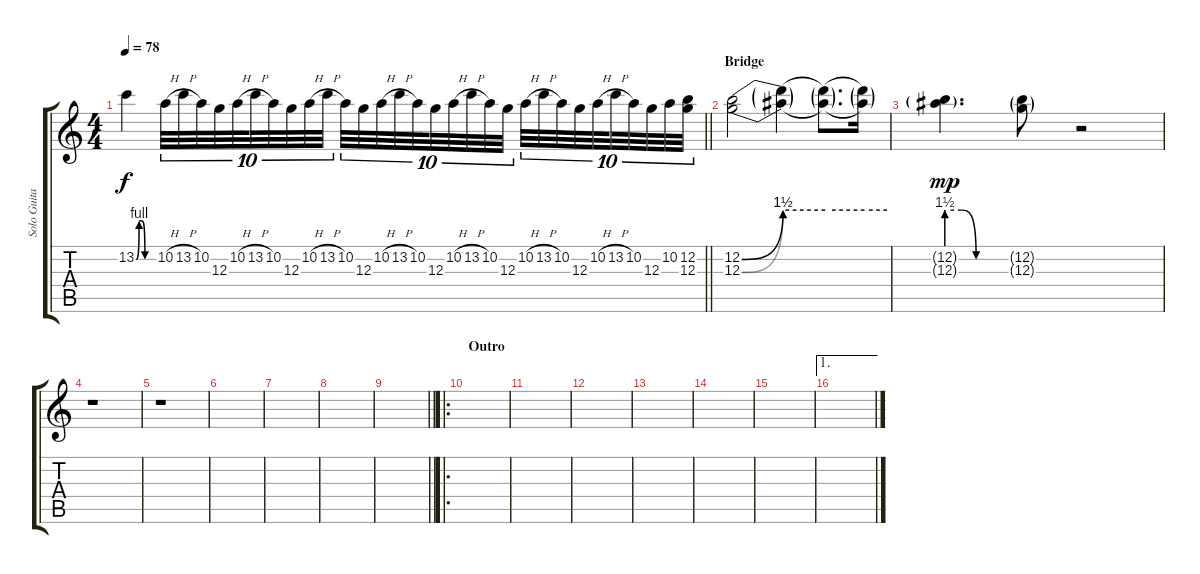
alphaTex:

\track ("Solo Guitar" "Solo Guita") {instrument distortionguitar}
\staff {score tabs}
\tuning (E4 B3 G3 D3 A2 D2) {hide}
\ts (4 4)
\tempo 78
\clef g2
\barLineRight lightlight
\ks c
13.2{be (custom 0 0 10 4 20 4 30 0 60 0)}.4{dy f} 10.2{h}.32{tu (10 8)} 13.2{h}.32{tu (10 8)} 10.2.32{tu (10 8)} 12.3.32{tu (10 8)} 10.2{h}.32{tu (10 8) beam splitsecondary} 13.2{h}.32{tu (10 8)} 10.2.32{tu (10 8)} 12.3.32{tu (10 8)} 10.2{h}.32{tu (10 8)} 13.2{h}.32{tu (10 8)} 10.2.32{tu (10 8)} 12.3.32{tu (10 8)} 10.2{h}.32{tu (10 8)} 13.2{h}.32{tu (10 8)} 10.2.32{tu (10 8) beam splitsecondary} 12.3.32{tu (10 8)} 10.2{h}.32{tu (10 8)} 13.2{h}.32{tu (10 8)} 10.2.32{tu (10 8)} 12.3.32{tu (10 8)} 10.2{h}.32{tu (10 8)} 13.2{h}.32{tu (10 8)} 10.2.32{tu (10 8)} 12.3.32{tu (10 8)} 10.2{h}.32{tu (10 8) beam splitsecondary} 13.2{h}.32{tu (10 8)} 10.2.32{tu (10 8)} 12.3.32{tu (10 8)} 10.2.32{tu (10 8)} (12.2 12.3).32{tu (10 8)} |
\section ("" "Bridge")
(12.2{be (bend 0 0 60 6)} 12.3{be (bend 0 0 60 6)}).2 (12.2{be (hold 0 6 60 6) t} 12.3{be (hold 0 6 60 6) t}).4 (12.2{be (hold 0 6 60 6) t} 12.3{be (hold 0 6 60 6) t}).8{d} (12.2{be (hold 0 6 60 6) t} 12.3{be (hold 0 6 60 6) t}).16 |
(12.2{g} 12.3{be (custom 0 6 15 6 30 0 60 0) g}).4{d dy mp} (12.2{g} 12.3{g}).8 r.2 |
r.1 |
r.1 |
|
|
|
\barLineRight lightlight
|
\ro
\section ("" "Outro")
|
|
|
|
|
|
\ae 1
